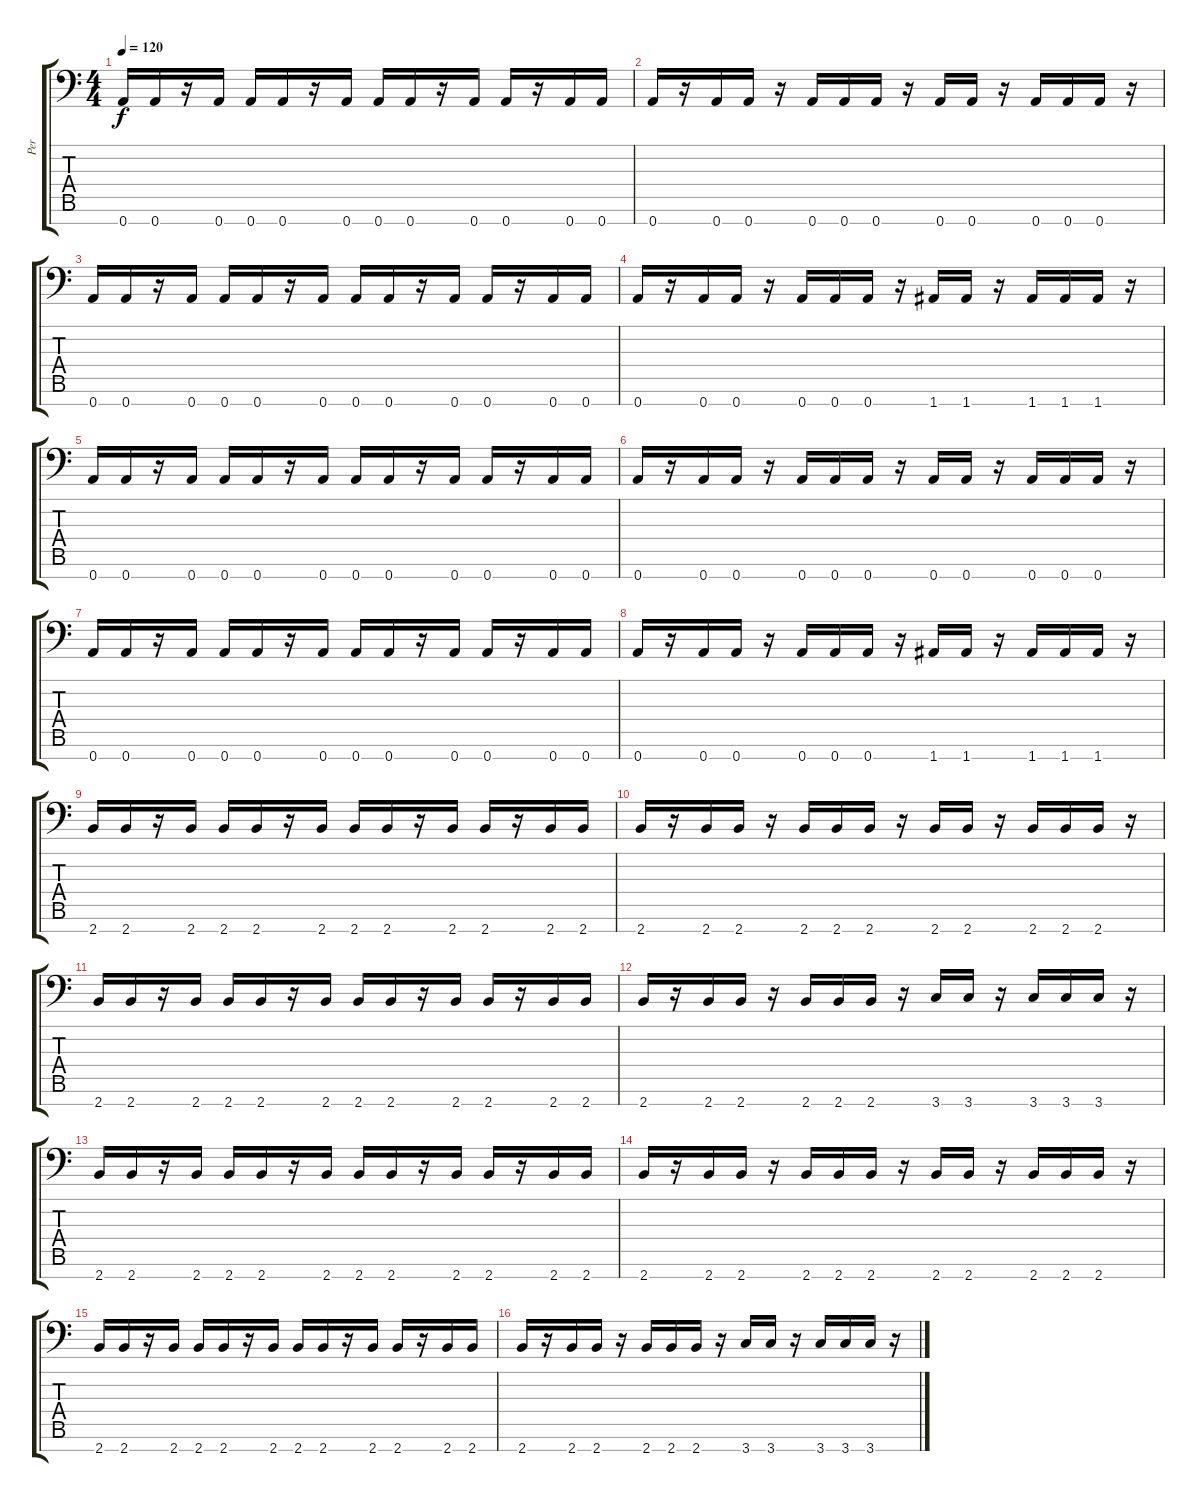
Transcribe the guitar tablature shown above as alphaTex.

\track ("Per" "Per") {instrument distortionguitar}
\staff {score tabs}
\tuning (E4 B3 G3 D3 A2 E2 A1) {hide}
\ts (4 4)
\tempo 120
\clef f4
\ks c
0.7.16{dy f} 0.7.16 r.16 0.7.16 0.7.16 0.7.16 r.16 0.7.16 0.7.16 0.7.16 r.16 0.7.16 0.7.16 r.16 0.7.16 0.7.16 |
0.7.16 r.16 0.7.16 0.7.16 r.16 0.7.16 0.7.16 0.7.16 r.16 0.7.16 0.7.16 r.16 0.7.16 0.7.16 0.7.16 r.16 |
0.7.16 0.7.16 r.16 0.7.16 0.7.16 0.7.16 r.16 0.7.16 0.7.16 0.7.16 r.16 0.7.16 0.7.16 r.16 0.7.16 0.7.16 |
0.7.16 r.16 0.7.16 0.7.16 r.16 0.7.16 0.7.16 0.7.16 r.16 1.7.16 1.7.16 r.16 1.7.16 1.7.16 1.7.16 r.16 |
0.7.16 0.7.16 r.16 0.7.16 0.7.16 0.7.16 r.16 0.7.16 0.7.16 0.7.16 r.16 0.7.16 0.7.16 r.16 0.7.16 0.7.16 |
0.7.16 r.16 0.7.16 0.7.16 r.16 0.7.16 0.7.16 0.7.16 r.16 0.7.16 0.7.16 r.16 0.7.16 0.7.16 0.7.16 r.16 |
0.7.16 0.7.16 r.16 0.7.16 0.7.16 0.7.16 r.16 0.7.16 0.7.16 0.7.16 r.16 0.7.16 0.7.16 r.16 0.7.16 0.7.16 |
0.7.16 r.16 0.7.16 0.7.16 r.16 0.7.16 0.7.16 0.7.16 r.16 1.7.16 1.7.16 r.16 1.7.16 1.7.16 1.7.16 r.16 |
2.7.16 2.7.16 r.16 2.7.16 2.7.16 2.7.16 r.16 2.7.16 2.7.16 2.7.16 r.16 2.7.16 2.7.16 r.16 2.7.16 2.7.16 |
2.7.16 r.16 2.7.16 2.7.16 r.16 2.7.16 2.7.16 2.7.16 r.16 2.7.16 2.7.16 r.16 2.7.16 2.7.16 2.7.16 r.16 |
2.7.16 2.7.16 r.16 2.7.16 2.7.16 2.7.16 r.16 2.7.16 2.7.16 2.7.16 r.16 2.7.16 2.7.16 r.16 2.7.16 2.7.16 |
2.7.16 r.16 2.7.16 2.7.16 r.16 2.7.16 2.7.16 2.7.16 r.16 3.7.16 3.7.16 r.16 3.7.16 3.7.16 3.7.16 r.16 |
2.7.16 2.7.16 r.16 2.7.16 2.7.16 2.7.16 r.16 2.7.16 2.7.16 2.7.16 r.16 2.7.16 2.7.16 r.16 2.7.16 2.7.16 |
2.7.16 r.16 2.7.16 2.7.16 r.16 2.7.16 2.7.16 2.7.16 r.16 2.7.16 2.7.16 r.16 2.7.16 2.7.16 2.7.16 r.16 |
2.7.16 2.7.16 r.16 2.7.16 2.7.16 2.7.16 r.16 2.7.16 2.7.16 2.7.16 r.16 2.7.16 2.7.16 r.16 2.7.16 2.7.16 |
2.7.16 r.16 2.7.16 2.7.16 r.16 2.7.16 2.7.16 2.7.16 r.16 3.7.16 3.7.16 r.16 3.7.16 3.7.16 3.7.16 r.16
